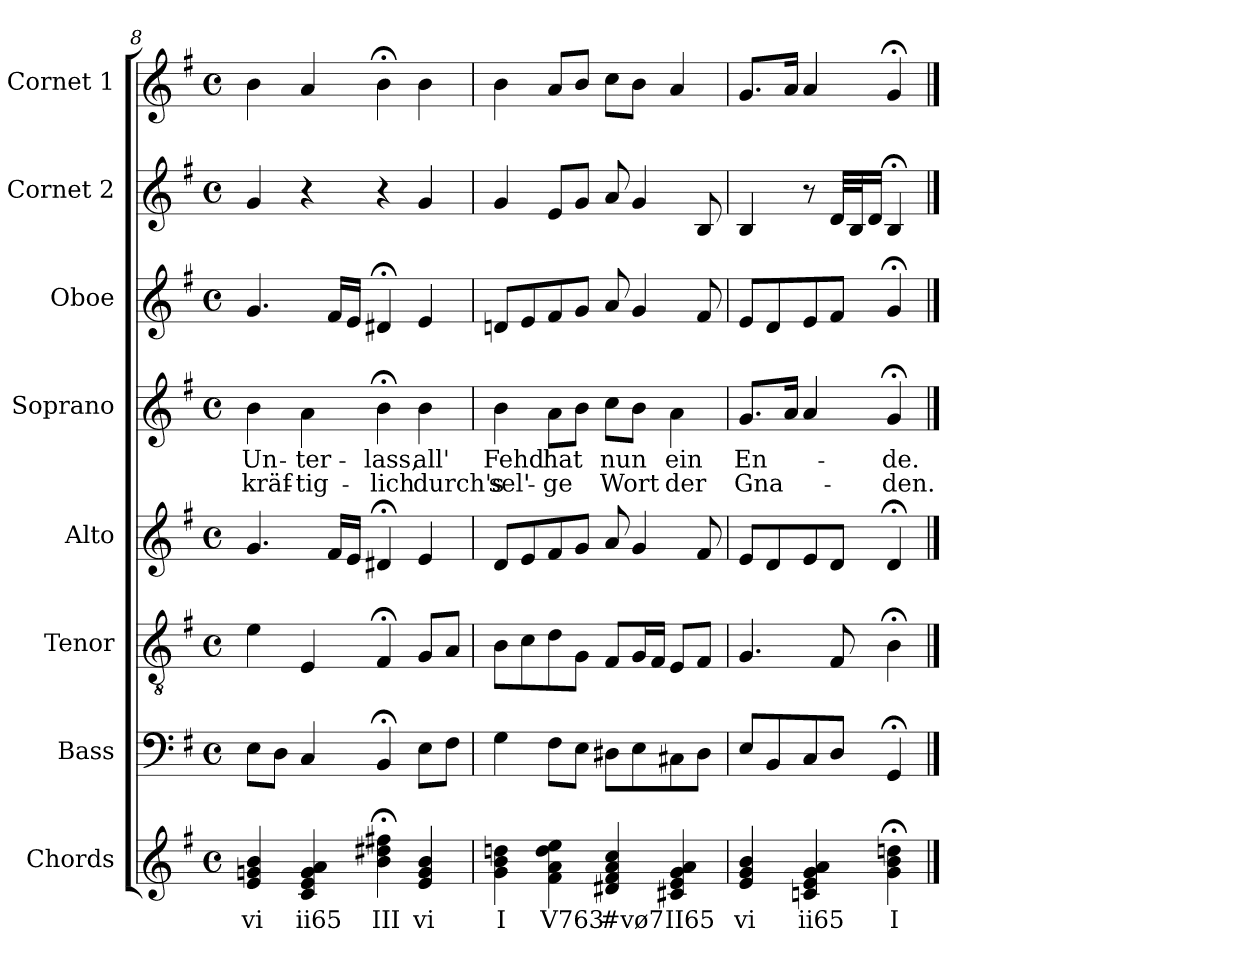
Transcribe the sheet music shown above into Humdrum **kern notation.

**kern	**text	**kern	**kern	**kern	**kern	**text	**text	**kern	**kern	**kern
*part8	*part8	*part7	*part6	*part5	*part4	*part4	*part4	*part3	*part2	*part1
*staff8	*staff8	*staff7	*staff6	*staff5	*staff4	*staff4	*staff4	*staff3	*staff2	*staff1
*I"Chords	*	*I"Bass	*I"Tenor	*I"Alto	*I"Soprano	*	*	*I"Oboe	*I"Cornet 2	*I"Cornet 1
*I'Chords	*	*I'B.	*I'T.	*I'A.	*I'S.	*	*	*	*	*
!!LO:PB:g=z
*clefG2	*	*clefF4	*clefGv2	*clefG2	*clefG2	*	*	*clefG2	*clefG2	*clefG2
*k[f#]	*	*k[f#]	*k[f#]	*k[f#]	*k[f#]	*	*	*k[f#]	*k[f#]	*k[f#]
*G:	*	*G:	*G:	*G:	*G:	*	*	*G:	*G:	*G:
*M4/4	*	*M4/4	*M4/4	*M4/4	*M4/4	*	*	*M4/4	*M4/4	*M4/4
*met(c)	*	*met(c)	*met(c)	*met(c)	*met(c)	*	*	*met(c)	*met(c)	*met(c)
=8	=8	=8	=8	=8	=8	=8	=8	=8	=8	=8
4ei 4gni 4bi	vi	8E\L	4e\	4.g/	4b\	Un-	kräf-	4.g/	4g/	4b\
.	.	8D\J	.	.	.	.	.	.	.	.
4ci 4ei 4gi 4ai	ii65	4C/	4E/	.	4a\	-ter-	-tig-	.	4r	4a/
.	.	.	.	16f#/LL	.	.	.	16f#/LL	.	.
.	.	.	.	16e/JJ	.	.	.	16e/JJ	.	.
4bi;< 4dd#Xi;< 4ff#Xi;<	III	4BB;</	4F#;</	4d#X;</	4b;<\	-lass,	-lich	4d#X;</	4r	4b;<\
4ei 4gi 4bi	vi	8E\L	8G/L	4e/	4b\	all'	durch's	4e/	4g/	4b\
.	.	8F#\J	8A/J	.	.	.	.	.	.	.
=9	=9	=9	=9	=9	=9	=9	=9	=9	=9	=9
4gi 4bi 4ddni	I	4G\	8B\L	8d/L	4b\	Fehd'	sel'-	8dn/L	4g/	4b\
.	.	.	8c\	8e/	.	.	.	8e/	.	.
4f#i 4ai 4ddi 4eei	V763	8F#\L	8d\	8f#/	8a\L	hat	-ge	8f#/	8e/L	8a/L
.	.	8E\J	8G\J	8g/J	8b\J	.	.	8g/J	8g/J	8b/J
4d#Xi 4f#i 4ai 4cci	#vø7	8D#X\L	8F#/L	8a/	8cc\L	nun	Wort	8a/	8a/	8cc\L
.	.	8E\	16G/L	4g/	8b\J	.	.	4g/	4g/	8b\J
.	.	.	16F#/JJ	.	.	.	.	.	.	.
4c#Xi 4ei 4gi 4ai	II65	8C#X\	8E/L	.	4a\	ein	der	.	.	4a/
.	.	8D#\J	8F#/J	8f#/	.	.	.	8f#/	8B/	.
=10	=10	=10	=10	=10	=10	=10	=10	=10	=10	=10
4ei 4gi 4bi	vi	8E/L	4.G/	8e/L	8.g/L	En-	Gna-	8e/L	4B/	8.g/L
.	.	8BB/	.	8d/	.	.	.	8d/	.	.
.	.	.	.	.	16a/Jk	.	.	.	.	16a/Jk
4cni 4ei 4gi 4ai	ii65	8C/	.	8e/	4a/	.	.	8e/	8r	4a/
.	.	8D/J	8F#/	8d/J	.	.	.	8f#/J	32d/LLL	.
.	.	.	.	.	.	.	.	.	32B/J	.
.	.	.	.	.	.	.	.	.	16d/JJ	.
4gi;< 4bi;< 4ddni;<	I	4GG;</	4B;<\	4d;</	4g;</	-de.	-den.	4g;</	4B;</	4g;</
==	==	==	==	==	==	==	==	==	==	==
*-	*-	*-	*-	*-	*-	*-	*-	*-	*-	*-
